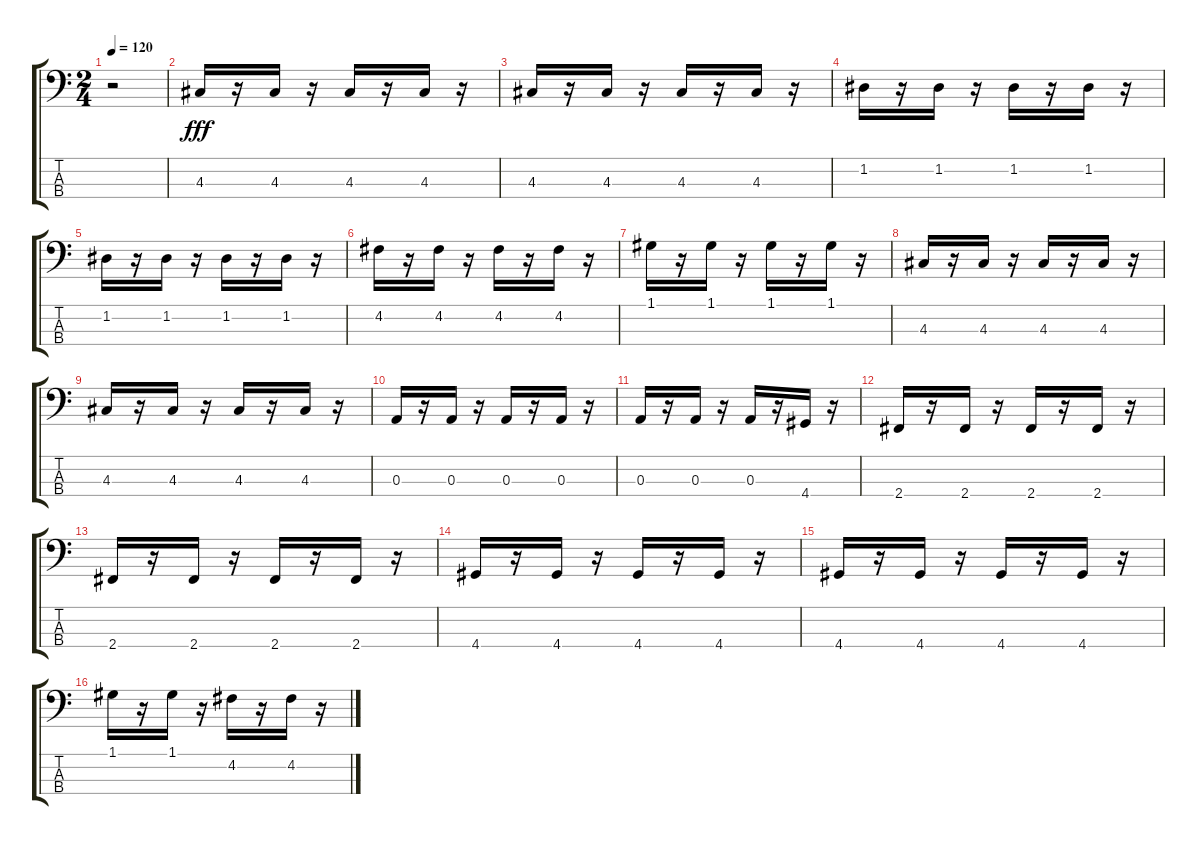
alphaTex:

\track "" {instrument fretlessbass}
\staff {score tabs}
\tuning (G2 D2 A1 E1) {hide}
\ts (2 4)
\tempo 120
\clef f4
\ks c
r.2{dy fff} |
4.3.16 r.16 4.3.16 r.16 4.3.16 r.16 4.3.16 r.16 |
4.3.16 r.16 4.3.16 r.16 4.3.16 r.16 4.3.16 r.16 |
1.2.16 r.16 1.2.16 r.16 1.2.16 r.16 1.2.16 r.16 |
1.2.16 r.16 1.2.16 r.16 1.2.16 r.16 1.2.16 r.16 |
4.2.16 r.16 4.2.16 r.16 4.2.16 r.16 4.2.16 r.16 |
1.1.16 r.16 1.1.16 r.16 1.1.16 r.16 1.1.16 r.16 |
4.3.16 r.16 4.3.16 r.16 4.3.16 r.16 4.3.16 r.16 |
4.3.16 r.16 4.3.16 r.16 4.3.16 r.16 4.3.16 r.16 |
0.3.16 r.16 0.3.16 r.16 0.3.16 r.16 0.3.16 r.16 |
0.3.16 r.16 0.3.16 r.16 0.3.16 r.16 4.4.16 r.16 |
2.4.16 r.16 2.4.16 r.16 2.4.16 r.16 2.4.16 r.16 |
2.4.16 r.16 2.4.16 r.16 2.4.16 r.16 2.4.16 r.16 |
4.4.16 r.16 4.4.16 r.16 4.4.16 r.16 4.4.16 r.16 |
4.4.16 r.16 4.4.16 r.16 4.4.16 r.16 4.4.16 r.16 |
1.1.16 r.16 1.1.16 r.16 4.2.16 r.16 4.2.16 r.16
